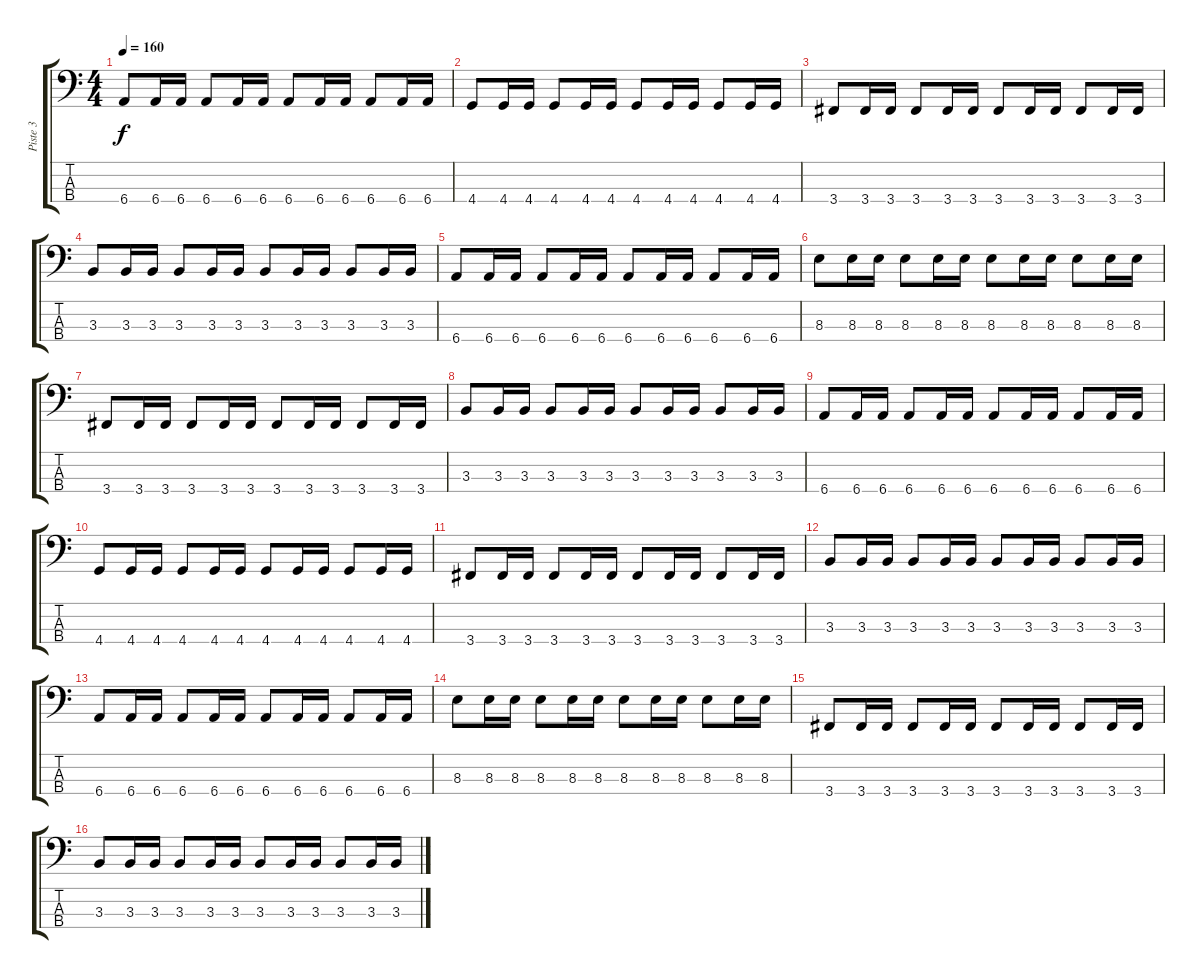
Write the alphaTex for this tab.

\track ("Piste 3" "Piste 3") {instrument electricbassfinger}
\staff {score tabs}
\tuning (Gb2 Db2 Ab1 Eb1) {hide}
\ts (4 4)
\tempo 160
\clef f4
\ks c
6.4.8{dy f} 6.4.16 6.4.16 6.4.8 6.4.16 6.4.16 6.4.8 6.4.16 6.4.16 6.4.8 6.4.16 6.4.16 |
4.4.8 4.4.16 4.4.16 4.4.8 4.4.16 4.4.16 4.4.8 4.4.16 4.4.16 4.4.8 4.4.16 4.4.16 |
3.4.8 3.4.16 3.4.16 3.4.8 3.4.16 3.4.16 3.4.8 3.4.16 3.4.16 3.4.8 3.4.16 3.4.16 |
3.3.8 3.3.16 3.3.16 3.3.8 3.3.16 3.3.16 3.3.8 3.3.16 3.3.16 3.3.8 3.3.16 3.3.16 |
6.4.8 6.4.16 6.4.16 6.4.8 6.4.16 6.4.16 6.4.8 6.4.16 6.4.16 6.4.8 6.4.16 6.4.16 |
8.3.8 8.3.16 8.3.16 8.3.8 8.3.16 8.3.16 8.3.8 8.3.16 8.3.16 8.3.8 8.3.16 8.3.16 |
3.4.8 3.4.16 3.4.16 3.4.8 3.4.16 3.4.16 3.4.8 3.4.16 3.4.16 3.4.8 3.4.16 3.4.16 |
3.3.8 3.3.16 3.3.16 3.3.8 3.3.16 3.3.16 3.3.8 3.3.16 3.3.16 3.3.8 3.3.16 3.3.16 |
6.4.8 6.4.16 6.4.16 6.4.8 6.4.16 6.4.16 6.4.8 6.4.16 6.4.16 6.4.8 6.4.16 6.4.16 |
4.4.8 4.4.16 4.4.16 4.4.8 4.4.16 4.4.16 4.4.8 4.4.16 4.4.16 4.4.8 4.4.16 4.4.16 |
3.4.8 3.4.16 3.4.16 3.4.8 3.4.16 3.4.16 3.4.8 3.4.16 3.4.16 3.4.8 3.4.16 3.4.16 |
3.3.8 3.3.16 3.3.16 3.3.8 3.3.16 3.3.16 3.3.8 3.3.16 3.3.16 3.3.8 3.3.16 3.3.16 |
6.4.8 6.4.16 6.4.16 6.4.8 6.4.16 6.4.16 6.4.8 6.4.16 6.4.16 6.4.8 6.4.16 6.4.16 |
8.3.8 8.3.16 8.3.16 8.3.8 8.3.16 8.3.16 8.3.8 8.3.16 8.3.16 8.3.8 8.3.16 8.3.16 |
3.4.8 3.4.16 3.4.16 3.4.8 3.4.16 3.4.16 3.4.8 3.4.16 3.4.16 3.4.8 3.4.16 3.4.16 |
3.3.8 3.3.16 3.3.16 3.3.8 3.3.16 3.3.16 3.3.8 3.3.16 3.3.16 3.3.8 3.3.16 3.3.16
